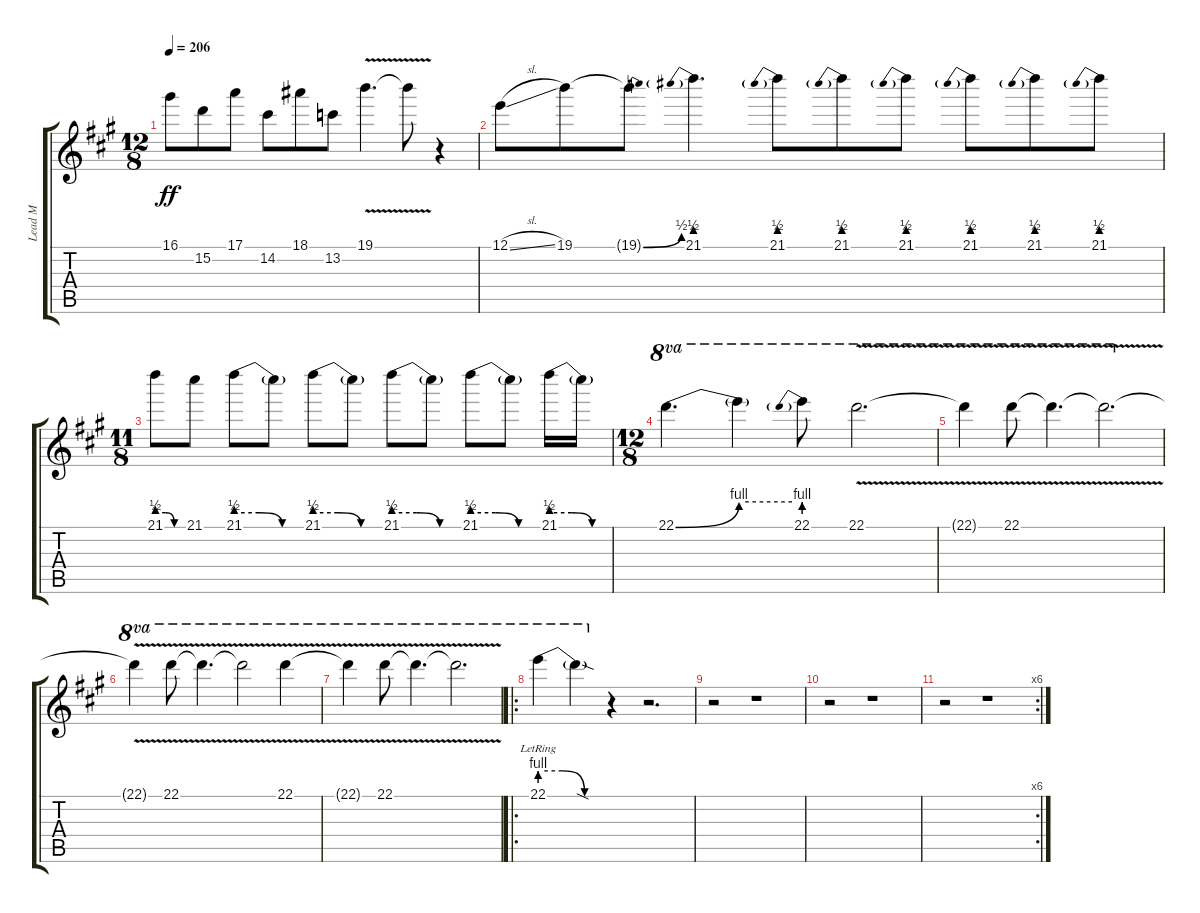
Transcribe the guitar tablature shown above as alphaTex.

\track ("Lead M" "Lead M") {instrument distortionguitar}
\staff {score tabs}
\tuning (E4 B3 G3 D3 A2 E2) {hide}
\ts (12 8)
\tempo 206
\clef g2
\ks a
16.1.8{dy ff} 15.2.8 17.1.8 14.2.8 18.1.8 13.2.8 19.1{v}.4{d} 19.1{v t}.8 r.4 |
12.1{sl}.8 19.1.8 19.1{be (bend 0 0 60 2) t}.8 21.1{be (prebend 0 2 60 2)}.4{d} 21.1{be (prebend 0 2 60 2)}.8 21.1{be (prebend 0 2 60 2)}.8 21.1{be (prebend 0 2 60 2)}.8 21.1{be (prebend 0 2 60 2)}.8 21.1{be (prebend 0 2 60 2)}.8 21.1{be (prebend 0 2 60 2)}.8 |
\ts (11 8)
21.1{be (custom 0 2 20 2 40 0 60 0)}.8 21.1.8 21.1{be (custom 0 2 20 2 40 0 60 0)}.8 21.1{t}.8 21.1{be (custom 0 2 20 2 40 0 60 0)}.8 21.1{t}.8 21.1{be (custom 0 2 20 2 40 0 60 0)}.8 21.1{t}.8 21.1{be (custom 0 2 20 2 40 0 60 0)}.8 21.1{t}.8 21.1{be (custom 0 2 20 2 40 0 60 0)}.16 21.1{t}.16 |
\ts (12 8)
22.1{be (bend 0 0 60 4)}.4{d ot 8va} 22.1{be (hold 0 4 60 4) t}.4{ot 8va} 22.1{be (prebend 0 4 60 4)}.8{ot 8va} 22.1{v}.2{d ot 8va} |
22.1{v t}.4{ot 8va} 22.1{v}.8{ot 8va} 22.1{v t}.4{d ot 8va} 22.1{v t}.2{d ot 8va} |
22.1{v t}.4{ot 8va} 22.1{v}.8{ot 8va} 22.1{v t}.4{d ot 8va} 22.1{v t}.2{ot 8va} 22.1{v}.4{ot 8va} |
22.1{v t}.4{ot 8va} 22.1{v}.8{ot 8va} 22.1{v t}.4{d ot 8va} 22.1{v t}.2{d ot 8va} |
\ro
22.1{be (custom 0 4 20 4 40 0 60 0) lr}.4{ot 8va} 22.1{sod t}.4{ot 8va} r.4 r.2{d} |
r.2 r.1 |
r.2 r.1 |
\rc 6
r.2 r.1
